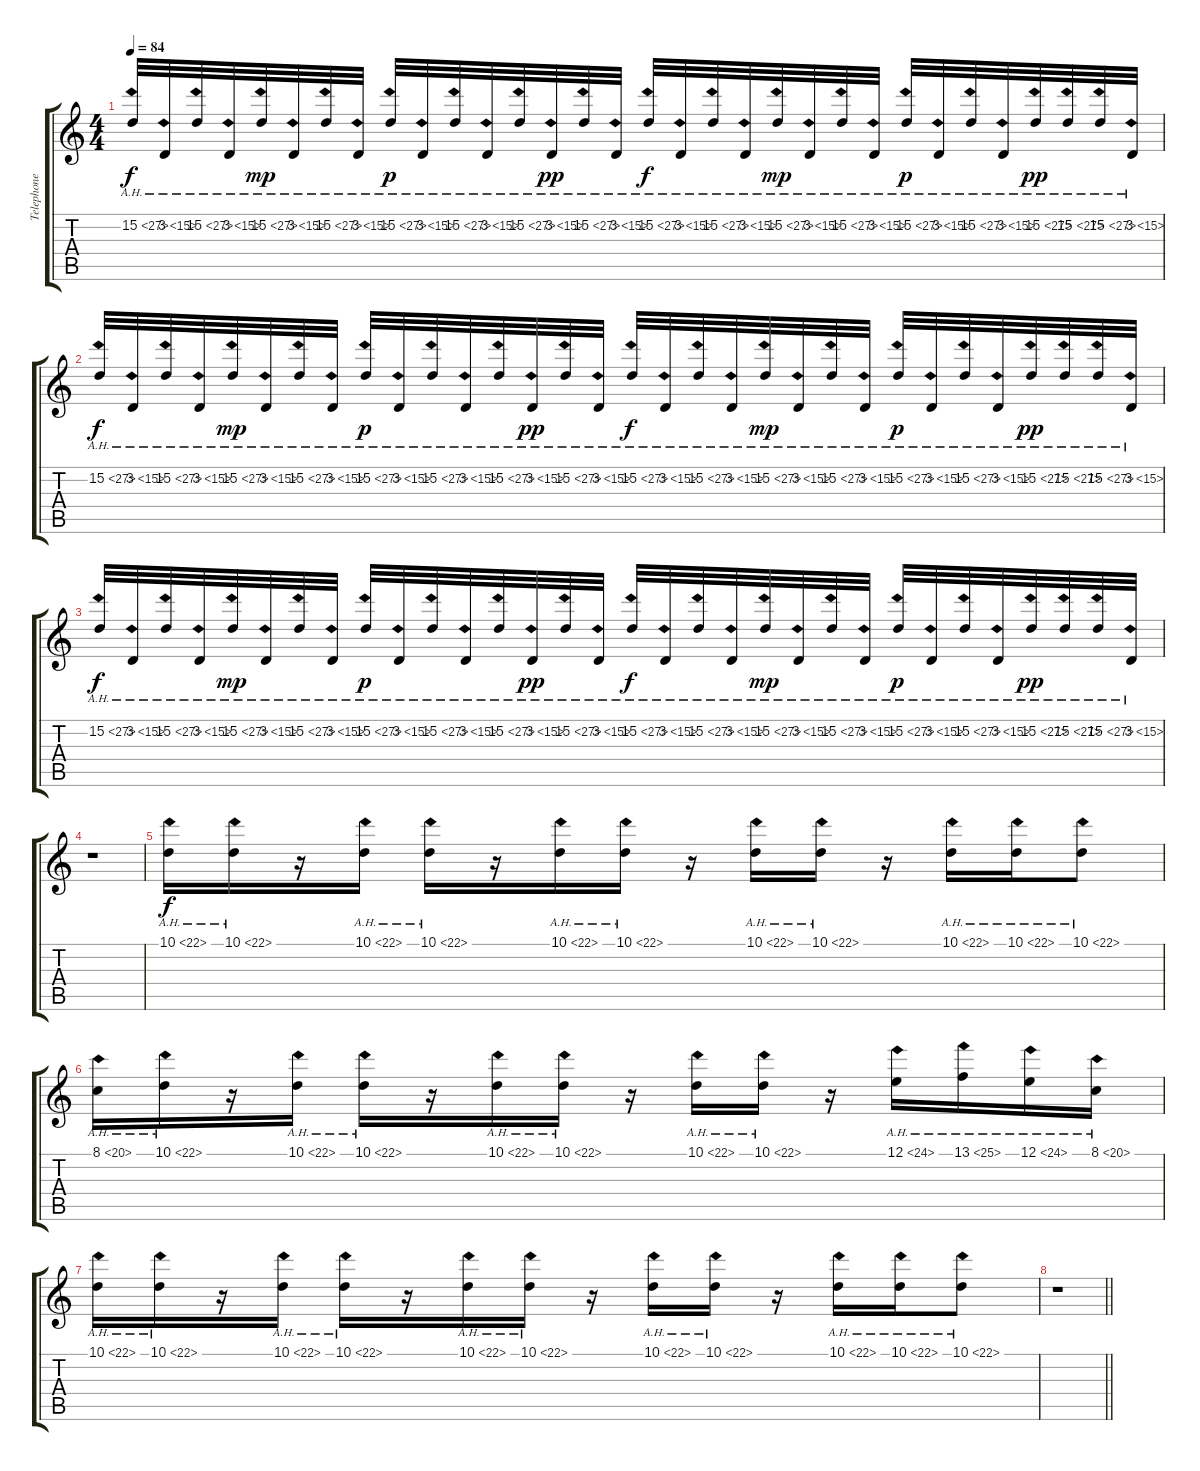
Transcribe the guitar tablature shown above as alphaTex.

\track ("Telephone effects" "Telephone ") {instrument viola}
\staff {score tabs}
\tuning (E4 B3 G3 D3 A2 E2) {hide}
\ts (4 4)
\tempo 84
\clef g2
\ks c
15.2{ah 12}.32{dy f} 3.2{ah 12}.32 15.2{ah 12}.32 3.2{ah 12}.32 15.2{ah 12}.32{dy mp} 3.2{ah 12}.32 15.2{ah 12}.32 3.2{ah 12}.32 15.2{ah 12}.32{dy p} 3.2{ah 12}.32 15.2{ah 12}.32 3.2{ah 12}.32 15.2{ah 12}.32 3.2{ah 12}.32{dy pp} 15.2{ah 12}.32 3.2{ah 12}.32 15.2{ah 12}.32{dy f} 3.2{ah 12}.32 15.2{ah 12}.32 3.2{ah 12}.32 15.2{ah 12}.32{dy mp} 3.2{ah 12}.32 15.2{ah 12}.32 3.2{ah 12}.32 15.2{ah 12}.32{dy p} 3.2{ah 12}.32 15.2{ah 12}.32 3.2{ah 12}.32 15.2{ah 12}.32{dy pp} 15.2{ah 12}.32 15.2{ah 12}.32 3.2{ah 12}.32 |
15.2{ah 12}.32{dy f} 3.2{ah 12}.32 15.2{ah 12}.32 3.2{ah 12}.32 15.2{ah 12}.32{dy mp} 3.2{ah 12}.32 15.2{ah 12}.32 3.2{ah 12}.32 15.2{ah 12}.32{dy p} 3.2{ah 12}.32 15.2{ah 12}.32 3.2{ah 12}.32 15.2{ah 12}.32 3.2{ah 12}.32{dy pp} 15.2{ah 12}.32 3.2{ah 12}.32 15.2{ah 12}.32{dy f} 3.2{ah 12}.32 15.2{ah 12}.32 3.2{ah 12}.32 15.2{ah 12}.32{dy mp} 3.2{ah 12}.32 15.2{ah 12}.32 3.2{ah 12}.32 15.2{ah 12}.32{dy p} 3.2{ah 12}.32 15.2{ah 12}.32 3.2{ah 12}.32 15.2{ah 12}.32{dy pp} 15.2{ah 12}.32 15.2{ah 12}.32 3.2{ah 12}.32 |
15.2{ah 12}.32{dy f} 3.2{ah 12}.32 15.2{ah 12}.32 3.2{ah 12}.32 15.2{ah 12}.32{dy mp} 3.2{ah 12}.32 15.2{ah 12}.32 3.2{ah 12}.32 15.2{ah 12}.32{dy p} 3.2{ah 12}.32 15.2{ah 12}.32 3.2{ah 12}.32 15.2{ah 12}.32 3.2{ah 12}.32{dy pp} 15.2{ah 12}.32 3.2{ah 12}.32 15.2{ah 12}.32{dy f} 3.2{ah 12}.32 15.2{ah 12}.32 3.2{ah 12}.32 15.2{ah 12}.32{dy mp} 3.2{ah 12}.32 15.2{ah 12}.32 3.2{ah 12}.32 15.2{ah 12}.32{dy p} 3.2{ah 12}.32 15.2{ah 12}.32 3.2{ah 12}.32 15.2{ah 12}.32{dy pp} 15.2{ah 12}.32 15.2{ah 12}.32 3.2{ah 12}.32 |
r.1 |
10.1{ah 12}.16{dy f} 10.1{ah 12}.16 r.16 10.1{ah 12}.16 10.1{ah 12}.16 r.16 10.1{ah 12}.16 10.1{ah 12}.16 r.16 10.1{ah 12}.16 10.1{ah 12}.16 r.16 10.1{ah 12}.16 10.1{ah 12}.16 10.1{ah 12}.8 |
8.1{ah 12}.16 10.1{ah 12}.16 r.16 10.1{ah 12}.16 10.1{ah 12}.16 r.16 10.1{ah 12}.16 10.1{ah 12}.16 r.16 10.1{ah 12}.16 10.1{ah 12}.16 r.16 12.1{ah 12}.16 13.1{ah 12}.16 12.1{ah 12}.16 8.1{ah 12}.16 |
10.1{ah 12}.16 10.1{ah 12}.16 r.16 10.1{ah 12}.16 10.1{ah 12}.16 r.16 10.1{ah 12}.16 10.1{ah 12}.16 r.16 10.1{ah 12}.16 10.1{ah 12}.16 r.16 10.1{ah 12}.16 10.1{ah 12}.16 10.1{ah 12}.8 |
\barLineRight lightlight
r.1
